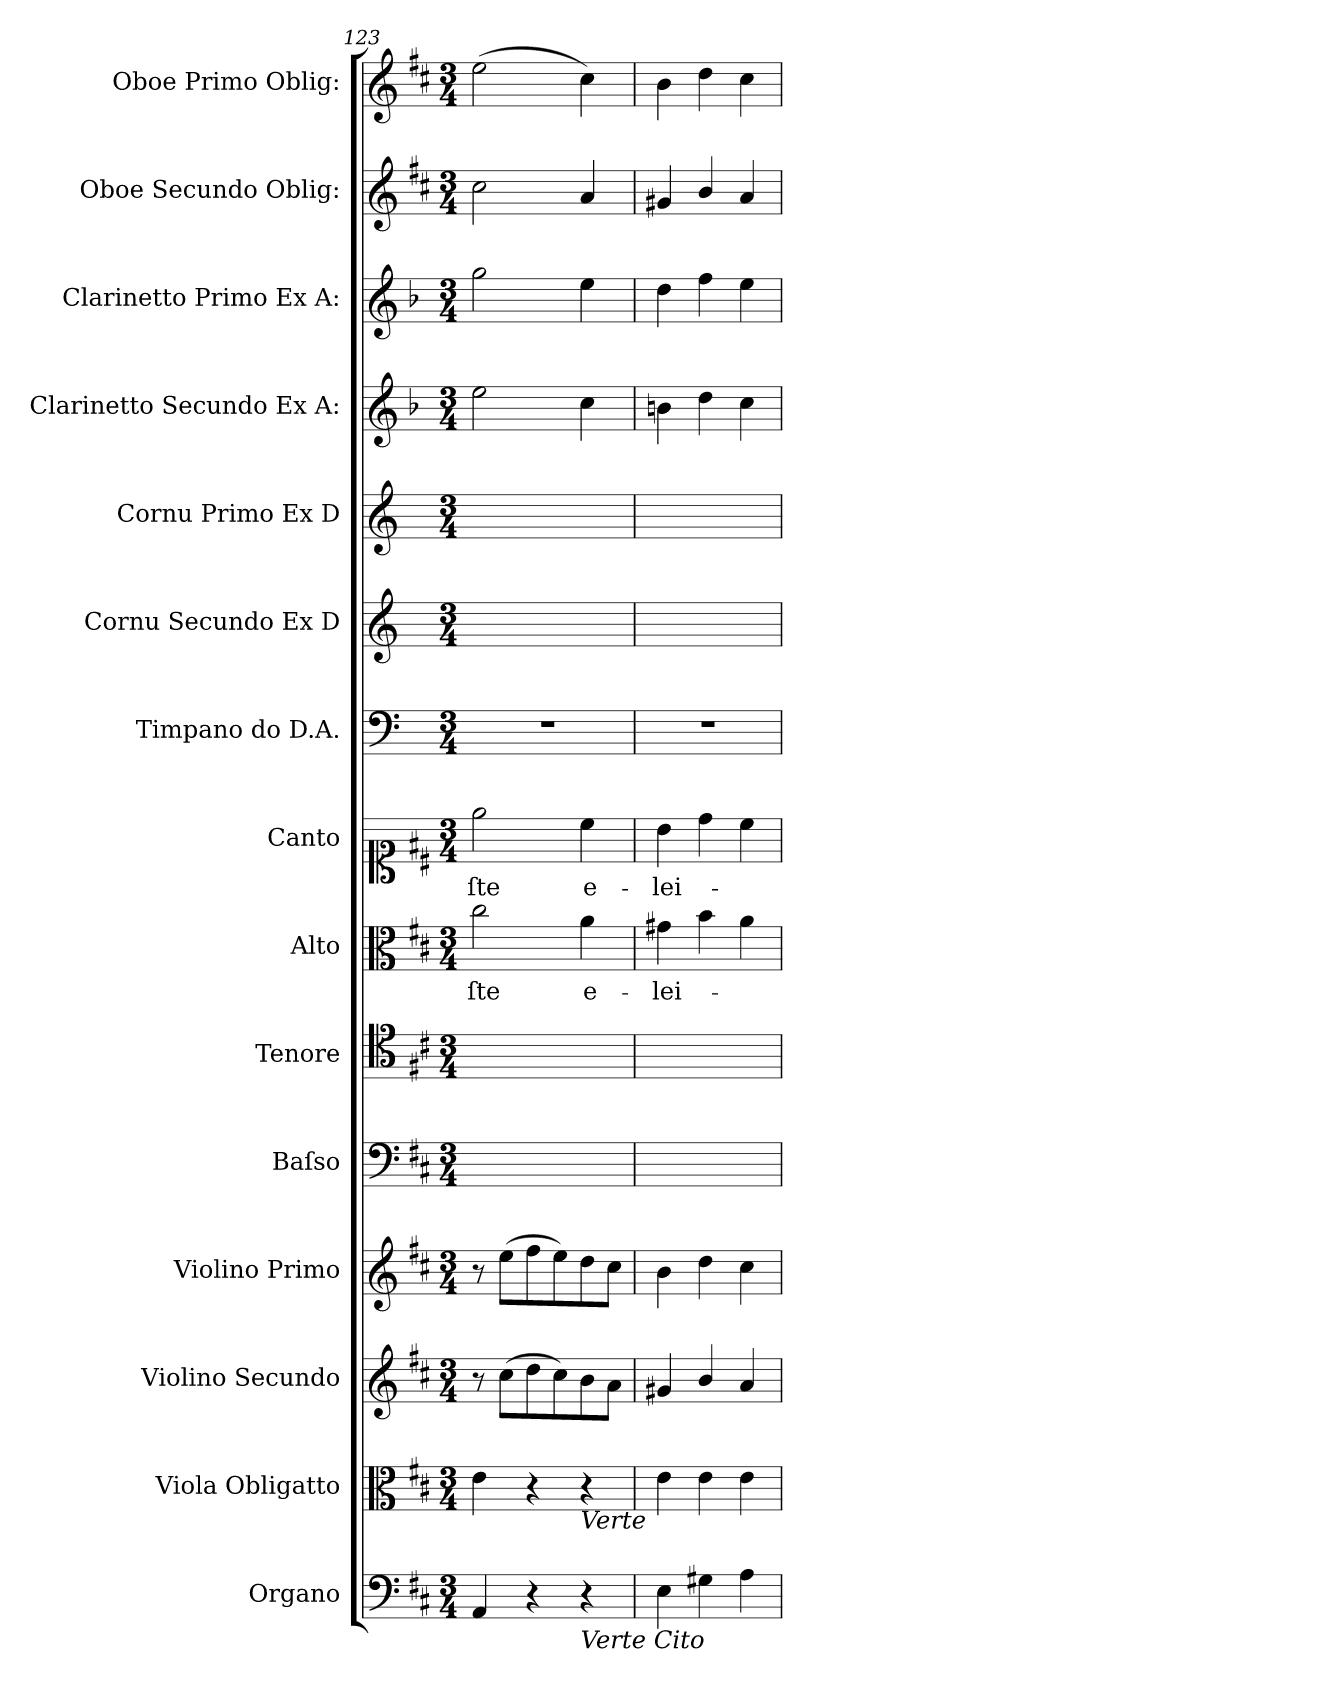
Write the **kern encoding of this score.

**kern	**kern	**kern	**kern	**kern	**kern	**kern	**text	**kern	**text	**kern	**kern	**kern	**kern	**kern	**kern	**kern
*part15	*part14	*part13	*part12	*part11	*part10	*part9	*part9	*part8	*part8	*part7	*part6	*part5	*part4	*part3	*part2	*part1
*staff15	*staff14	*staff13	*staff12	*staff11	*staff10	*staff9	*staff9	*staff8	*staff8	*staff7	*staff6	*staff5	*staff4	*staff3	*staff2	*staff1
*I"Organo	*I"Viola Obligatto	*I"Violino Secundo	*I"Violino Primo	*I"Baſso	*I"Tenore	*I"Alto	*	*I"Canto	*	*I"Timpano do D.A.	*I"Cornu Secundo Ex D	*I"Cornu Primo Ex D	*I"Clarinetto Secundo Ex A:	*I"Clarinetto Primo Ex A:	*I"Oboe Secundo Oblig:	*I"Oboe Primo Oblig:
*I'org	*I'vla obl	*I'vl 2	*I'vl 1	*I'B	*I'T	*I'A	*	*	*	*I'timp	*	*	*I'cl 2 in A	*I'cl 1 in A	*I'ob 2	*I'ob 1
*clefF4	*clefC3	*clefG2	*clefG2	*clefF4	*clefC4	*clefC3	*	*clefC1	*	*clefF4	*clefG2	*clefG2	*clefG2	*clefG2	*clefG2	*clefG2
*	*	*	*	*	*	*	*	*	*	*	*ITrd-1c-2	*ITrd-1c-2	*ITrd2c3	*ITrd2c3	*	*
*k[f#c#]	*k[f#c#]	*k[f#c#]	*k[f#c#]	*k[f#c#]	*k[f#c#]	*k[f#c#]	*	*k[f#c#]	*	*k[]	*k[f#c#]	*k[f#c#]	*k[f#c#]	*k[f#c#]	*k[f#c#]	*k[f#c#]
*M3/4	*M3/4	*M3/4	*M3/4	*M3/4	*M3/4	*M3/4	*	*M3/4	*	*M3/4	*M3/4	*M3/4	*M3/4	*M3/4	*M3/4	*M3/4
=123	=123	=123	=123	=123	=123	=123	=123	=123	=123	=123	=123	=123	=123	=123	=123	=123
!	!	!	!	!	!	!	!LO:LY:i	!	!LO:LY:i	!	!	!	!	!	!	!
4AA/	4e\	8r	8r	2.ryy	2.ryy	2cc#\	-ſte	2ee\	-ſte	2.r	2.ryy	2.ryy	2cc#\	2ee\	2cc#\	(2ee\
.	.	(8cc#\L	(8ee\L	.	.	.	.	.	.	.	.	.	.	.	.	.
4r	4r	8dd\	8ff#\	.	.	.	.	.	.	.	.	.	.	.	.	.
.	.	8cc#\)	8ee\)	.	.	.	.	.	.	.	.	.	.	.	.	.
!	!LO:TX:b:i:t=Verte	!	!	!	!	!	!	!	!	!	!	!	!	!	!	!
!LO:TX:b:i:t=Verte Cito	!	!	!	!	!	!	!	!	!	!	!	!	!	!	!	!
4r	4r	8b\	8dd\	.	.	4a\	e-	4cc#\	e-	.	.	.	4a\	4cc#\	4a/	4cc#\)
.	.	8a\J	8cc#\J	.	.	.	.	.	.	.	.	.	.	.	.	.
=124	=124	=124	=124	=124	=124	=124	=124	=124	=124	=124	=124	=124	=124	=124	=124	=124
4E\	4e\	4g#X/	4b\	2.ryy	2.ryy	4g#X\	-lei-	4b\	-lei-	2.r	2.ryy	2.ryy	4g#X\	4b\	4g#X/	4b\
4G#X\	4e\	4b/	4dd\	.	.	4b\	.	4dd\	.	.	.	.	4b\	4dd\	4b/	4dd\
4A\	4e\	4a/	4cc#\	.	.	4a\	.	4cc#\	.	.	.	.	4a\	4cc#\	4a/	4cc#\
=	=	=	=	=	=	=	=	=	=	=	=	=	=	=	=	=
*-	*-	*-	*-	*-	*-	*-	*-	*-	*-	*-	*-	*-	*-	*-	*-	*-
